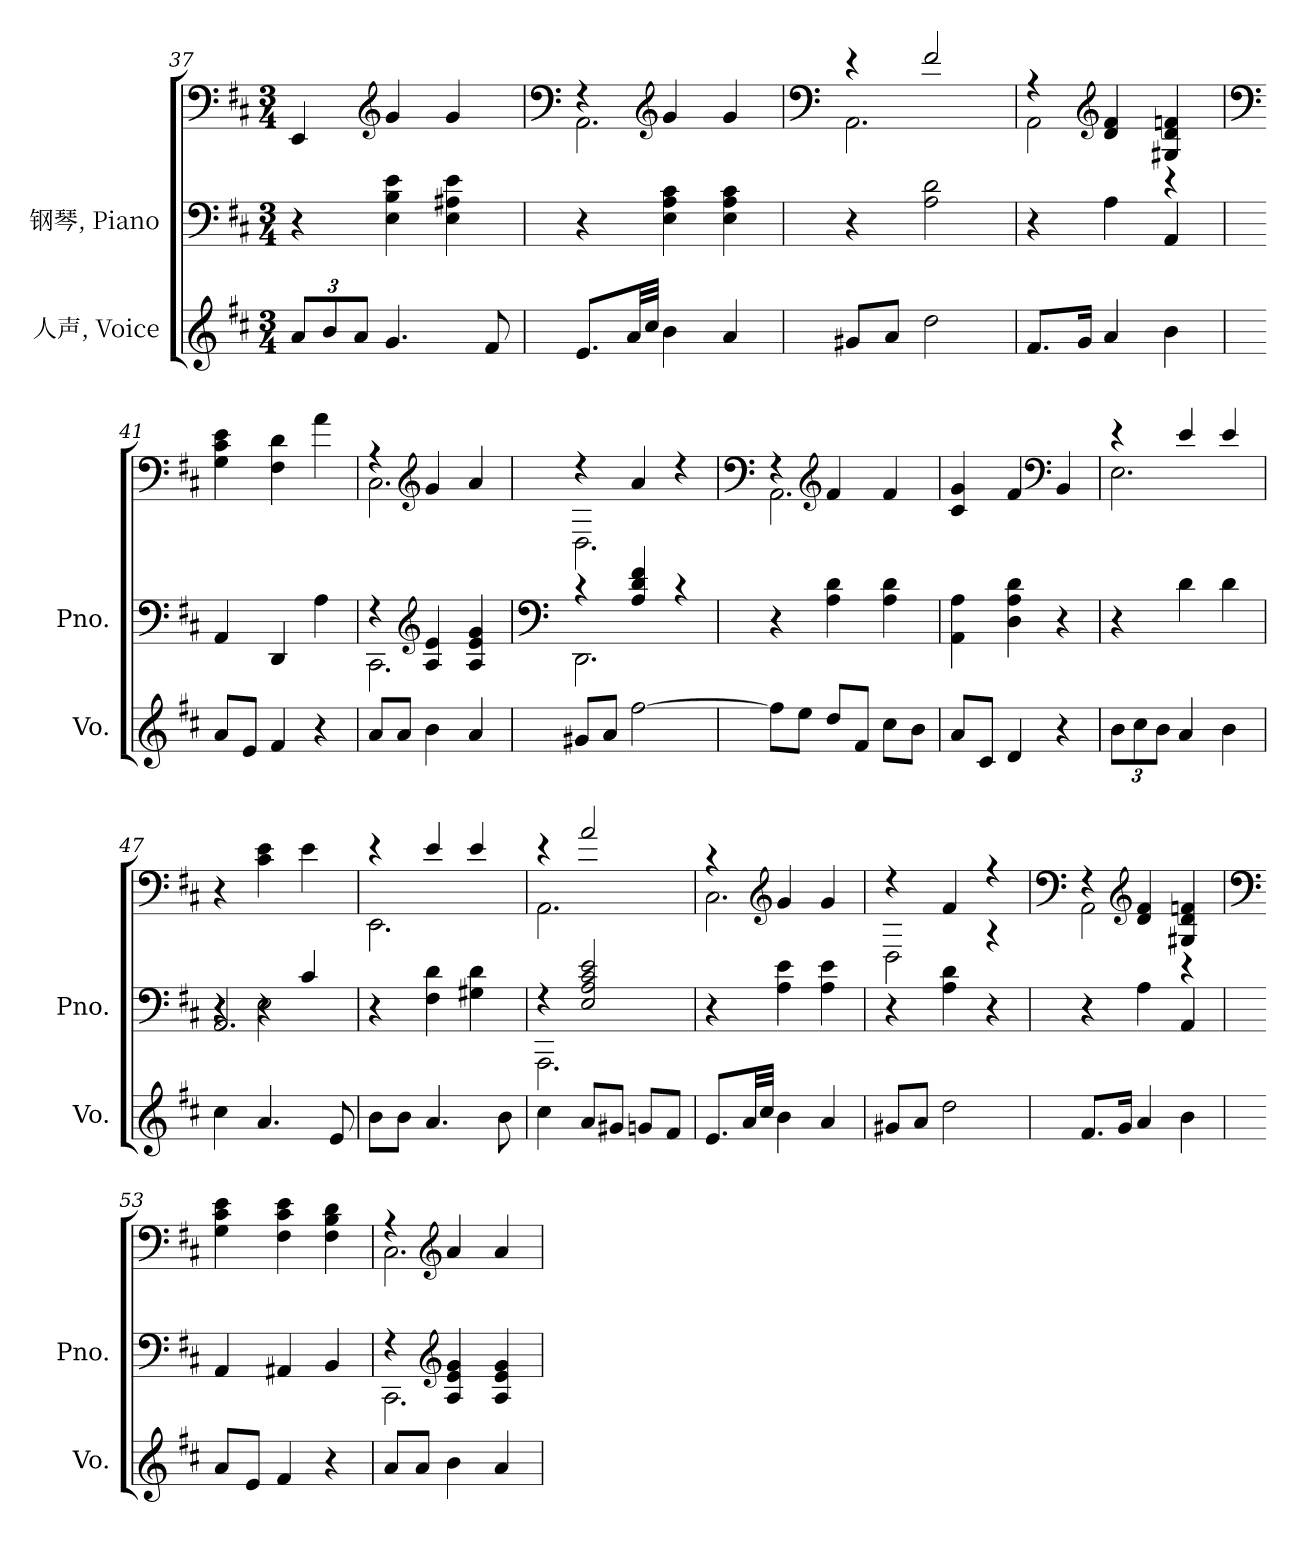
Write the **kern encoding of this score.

**kern	**kern	**kern
*part2	*part1	*part1
*staff3	*staff2	*staff1
*I"人声, Voice	*I"钢琴, Piano	*
*I'Vo.	*I'Pno.	*
!!LO:LB:g=z
*clefG2	*clefF4	*clefF4
*k[f#c#]	*k[f#c#]	*k[f#c#]
*M3/4	*M3/4	*M3/4
*Xbrackettup	*	*
=37	=37	=37
12a/L	4r	4EE/
12b/	.	.
12a/J	.	.
*	*	*clefG2
4.g/	4E\ 4B\ 4e\	4g/
.	4E\ 4A#X\ 4e\	4g/
8f#/	.	.
=38	=38	=38
*	*	*clefF4
*	*	*^
8.e/L	4r	4r	2.AA\
32a/LL	.	.	.
32cc#/JJJ	.	.	.
*	*	*clefG2	*
4b\	4E\ 4A\ 4c#\	4g/	.
4a/	4E\ 4A\ 4c#\	4g/	.
=39	=39	=39	=39
*	*	*clefF4	*
8g#X/L	4r	4r	2.AA\
8a/J	.	.	.
2dd\	2A\ 2d\	2f#/	.
=40	=40	=40	=40
8.f#/L	4r	4r	2AA\
16g/Jk	.	.	.
*	*	*clefG2	*
4a/	4A\	4d/ 4f#/	.
4b\	4AA/	4G#X/ 4d/ 4fn/	4r
*	*	*v	*v
=41	=41	=41
*	*	*clefF4
8a/L	4AA/	4G\ 4c#\ 4e\
8e/J	.	.
4f#/	4DD/	4F#\ 4d\
4r	4A\	4a\
!!LO:PB:g=z
=42	=42	=42
*	*^	*^
8a/L	4r	2.CC#\	4r	2.C#\
8a/J	.	.	.	.
*	*clefG2	*	*clefG2	*
4b\	4A/ 4e/	.	4g/	.
4a/	4A/ 4e/ 4g/	.	4a/	.
=43	=43	=43	=43	=43
*	*clefF4	*	*	*
8g#X/L	4r	2.DD\	4r	2.D\
8a/J	.	.	.	.
[2ff#\	4A/ 4d/ 4f#/	.	4a/	.
*	*	*	*MM50	*
.	4r	.	4r	.
*	*v	*v	*	*
=44	=44	=44	=44
*	*	*clefF4	*
*	*	*MM96	*
8ff#\L]	4r	4r	2.AA\
8ee\J	.	.	.
*	*	*clefG2	*
8dd/L	4A\ 4d\	4f#/	.
8f#/J	.	.	.
8cc#\L	4A\ 4d\	4f#/	.
8b\J	.	.	.
*	*	*v	*v
=45	=45	=45
8a/L	4AA\ 4A\	4c#/ 4g/
8c#/J	.	.
4d/	4D\ 4A\ 4d\	4f#/
*	*	*clefF4
4r	4r	4BB/
=46	=46	=46
*	*	*^
12b\L	4r	4r	2.E\
12cc#\	.	.	.
12b\J	.	.	.
4a/	4d\	4e/	.
4b\	4d\	4e/	.
*	*	*v	*v
=47	=47	=47
*	*^	*
*	*	*^	*
4cc#\	4r	4r	2.AA/	4r
4.a/	4r	2E\	.	4c#\ 4e\
.	4c#/	.	.	4e\
8e/	.	.	.	.
*	*v	*v	*v	*
!!LO:LB:g=z
=48	=48	=48
*	*	*^
8b\L	4r	4r	2.EE\
8b\J	.	.	.
4.a/	4F#\ 4d\	4e/	.
.	4G#X\ 4d\	4e/	.
8b\	.	.	.
=49	=49	=49	=49
*	*^	*	*
4cc#\	4r	2.AAA\	4r	2.AA\
8a/L	2E/ 2A/ 2c#/ 2e/	.	2a/	.
8g#X/J	.	.	.	.
8gn/L	.	.	.	.
8f#/J	.	.	.	.
*	*v	*v	*	*
=50	=50	=50	=50
*	*	*MM96	*
8.e/L	4r	4r	2.C#\
32a/LL	.	.	.
32cc#/JJJ	.	.	.
*	*	*clefG2	*
4b\	4A\ 4e\	4g/	.
4a/	4A\ 4e\	4g/	.
=51	=51	=51	=51
8g#X/L	4r	4r	2D\
8a/J	.	.	.
2dd\	4A\ 4d\	4f#/	.
.	4r	4r	4r
=52	=52	=52	=52
*	*	*clefF4	*
8.f#/L	4r	4r	2AA\
16g/Jk	.	.	.
*	*	*clefG2	*
4a/	4A\	4d/ 4f#/	.
4b\	4AA/	4G#X/ 4d/ 4fn/	4r
*	*	*v	*v
=53	=53	=53
*	*	*clefF4
8a/L	4AA/	4G\ 4c#\ 4e\
8e/J	.	.
4f#/	4AA#X/	4F#\ 4c#\ 4e\
4r	4BB/	4F#\ 4B\ 4d\
!!LO:LB:g=z
=54	=54	=54
*	*^	*^
8a/L	4r	2.CC#\	4r	2.C#\
8a/J	.	.	.	.
*	*clefG2	*	*clefG2	*
4b\	4A/ 4e/ 4g/	.	4a/	.
4a/	4A/ 4e/ 4g/	.	4a/	.
*	*v	*v	*	*
*	*	*v	*v
=	=	=
*-	*-	*-
